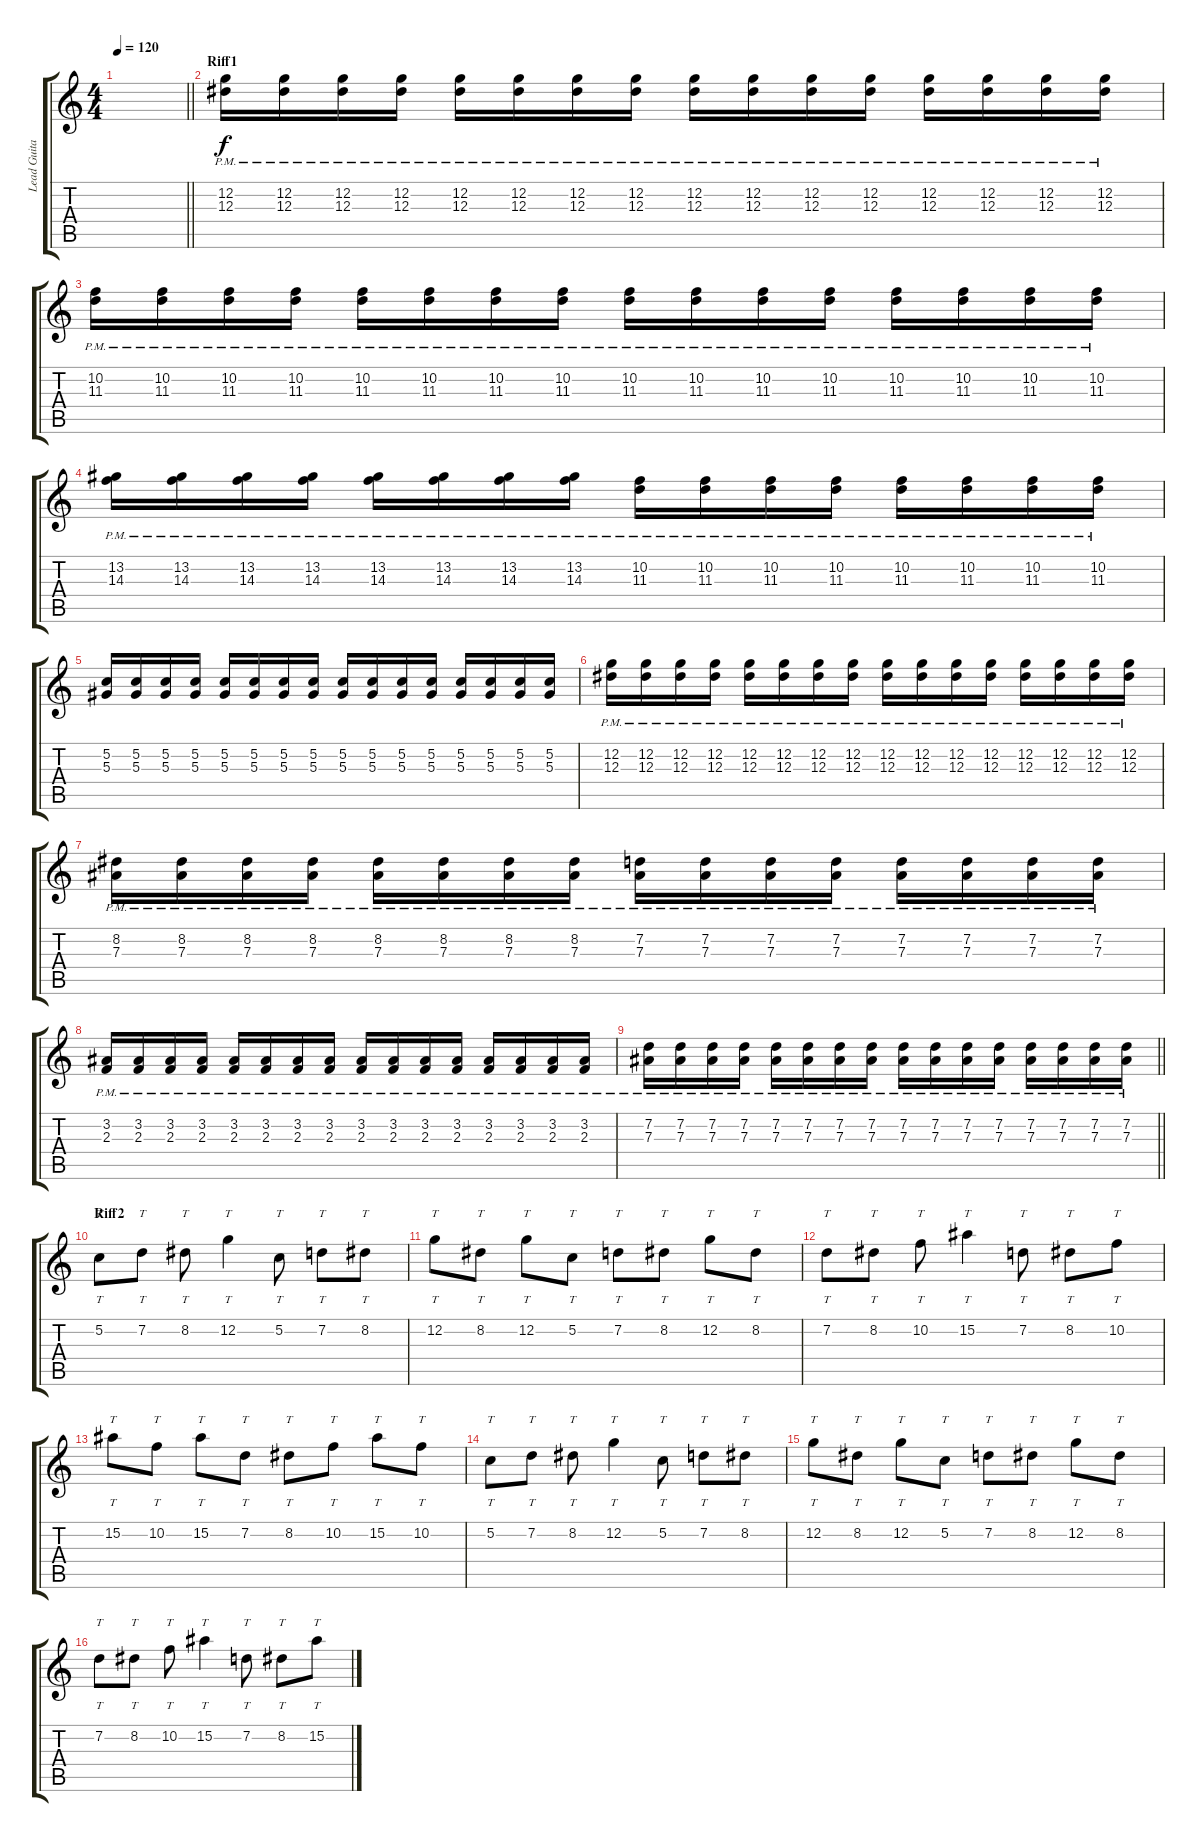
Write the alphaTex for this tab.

\track ("Lead Guitar" "Lead Guita") {instrument overdrivenguitar}
\staff {score tabs}
\tuning (C4 G3 Eb3 Bb2 F2 C2) {hide}
\ts (4 4)
\tempo 120
\clef g2
\barLineRight lightlight
\ks c
|
\section ("" "Riff1")
(12.2{pm} 12.3).16{volume 12} (12.2{pm} 12.3).16 (12.2{pm} 12.3).16 (12.2{pm} 12.3).16 (12.2{pm} 12.3).16 (12.2{pm} 12.3).16 (12.2{pm} 12.3).16 (12.2{pm} 12.3).16 (12.2{pm} 12.3).16 (12.2{pm} 12.3).16 (12.2{pm} 12.3).16 (12.2{pm} 12.3).16 (12.2{pm} 12.3).16 (12.2{pm} 12.3).16 (12.2{pm} 12.3).16 (12.2{pm} 12.3).16 |
(10.2{pm} 11.3{pm}).16 (10.2{pm} 11.3{pm}).16 (10.2{pm} 11.3{pm}).16 (10.2{pm} 11.3{pm}).16 (10.2{pm} 11.3{pm}).16 (10.2{pm} 11.3{pm}).16 (10.2{pm} 11.3{pm}).16 (10.2{pm} 11.3{pm}).16 (10.2{pm} 11.3{pm}).16 (10.2{pm} 11.3{pm}).16 (10.2{pm} 11.3{pm}).16 (10.2{pm} 11.3{pm}).16 (10.2{pm} 11.3{pm}).16 (10.2{pm} 11.3{pm}).16 (10.2{pm} 11.3{pm}).16 (10.2{pm} 11.3{pm}).16 |
(13.2{pm} 14.3{pm}).16 (13.2{pm} 14.3{pm}).16 (13.2{pm} 14.3{pm}).16 (13.2{pm} 14.3{pm}).16 (13.2{pm} 14.3{pm}).16 (13.2{pm} 14.3{pm}).16 (13.2{pm} 14.3{pm}).16 (13.2{pm} 14.3{pm}).16 (10.2{pm} 11.3{pm}).16 (10.2{pm} 11.3{pm}).16 (10.2{pm} 11.3{pm}).16 (10.2{pm} 11.3{pm}).16 (10.2{pm} 11.3{pm}).16 (10.2{pm} 11.3{pm}).16 (10.2{pm} 11.3{pm}).16 (10.2{pm} 11.3{pm}).16 |
(5.2 5.3).16 (5.2 5.3).16 (5.2 5.3).16 (5.2 5.3).16 (5.2 5.3).16 (5.2 5.3).16 (5.2 5.3).16 (5.2 5.3).16 (5.2 5.3).16 (5.2 5.3).16 (5.2 5.3).16 (5.2 5.3).16 (5.2 5.3).16 (5.2 5.3).16 (5.2 5.3).16 (5.2 5.3).16 |
(12.2{pm} 12.3).16 (12.2{pm} 12.3).16 (12.2{pm} 12.3).16 (12.2{pm} 12.3).16 (12.2{pm} 12.3).16 (12.2{pm} 12.3).16 (12.2{pm} 12.3).16 (12.2{pm} 12.3).16 (12.2{pm} 12.3).16 (12.2{pm} 12.3).16 (12.2{pm} 12.3).16 (12.2{pm} 12.3).16 (12.2{pm} 12.3).16 (12.2{pm} 12.3).16 (12.2{pm} 12.3).16 (12.2{pm} 12.3).16 |
(8.2{pm} 7.3).16 (8.2{pm} 7.3{pm}).16 (8.2{pm} 7.3{pm}).16 (8.2{pm} 7.3{pm}).16 (8.2{pm} 7.3{pm}).16 (8.2{pm} 7.3{pm}).16 (8.2{pm} 7.3{pm}).16 (8.2{pm} 7.3{pm}).16 (7.2{pm} 7.3{pm}).16 (7.2{pm} 7.3{pm}).16 (7.2{pm} 7.3{pm}).16 (7.2{pm} 7.3{pm}).16 (7.2{pm} 7.3{pm}).16 (7.2{pm} 7.3{pm}).16 (7.2{pm} 7.3{pm}).16 (7.2{pm} 7.3{pm}).16 |
(3.2{pm} 2.3{pm}).16 (3.2{pm} 2.3{pm}).16 (3.2{pm} 2.3{pm}).16 (3.2{pm} 2.3{pm}).16 (3.2{pm} 2.3{pm}).16 (3.2{pm} 2.3{pm}).16 (3.2{pm} 2.3{pm}).16 (3.2{pm} 2.3{pm}).16 (3.2{pm} 2.3{pm}).16 (3.2{pm} 2.3{pm}).16 (3.2{pm} 2.3{pm}).16 (3.2{pm} 2.3{pm}).16 (3.2{pm} 2.3{pm}).16 (3.2{pm} 2.3{pm}).16 (3.2{pm} 2.3{pm}).16 (3.2{pm} 2.3{pm}).16 |
\barLineRight lightlight
(7.2{pm} 7.3{pm}).16 (7.2{pm} 7.3{pm}).16 (7.2{pm} 7.3{pm}).16 (7.2{pm} 7.3{pm}).16 (7.2{pm} 7.3{pm}).16 (7.2{pm} 7.3{pm}).16 (7.2{pm} 7.3{pm}).16 (7.2{pm} 7.3{pm}).16 (7.2{pm} 7.3{pm}).16 (7.2{pm} 7.3{pm}).16 (7.2{pm} 7.3{pm}).16 (7.2{pm} 7.3{pm}).16 (7.2{pm} 7.3{pm}).16 (7.2{pm} 7.3{pm}).16 (7.2{pm} 7.3{pm}).16 (7.2{pm} 7.3{pm}).16 |
\section ("" "Riff2")
5.2.8{tt} 7.2.8{tt} 8.2.8{tt} 12.2.4{tt} 5.2.8{tt} 7.2.8{tt} 8.2.8{tt} |
12.2.8{tt} 8.2.8{tt} 12.2.8{tt} 5.2.8{tt} 7.2.8{tt} 8.2.8{tt} 12.2.8{tt} 8.2.8{tt} |
7.2.8{tt} 8.2.8{tt} 10.2.8{tt} 15.2.4{tt} 7.2.8{tt} 8.2.8{tt} 10.2.8{tt} |
15.2.8{tt} 10.2.8{tt} 15.2.8{tt} 7.2.8{tt} 8.2.8{tt} 10.2.8{tt} 15.2.8{tt} 10.2.8{tt} |
5.2.8{tt} 7.2.8{tt} 8.2.8{tt} 12.2.4{tt} 5.2.8{tt} 7.2.8{tt} 8.2.8{tt} |
12.2.8{tt} 8.2.8{tt} 12.2.8{tt} 5.2.8{tt} 7.2.8{tt} 8.2.8{tt} 12.2.8{tt} 8.2.8{tt} |
7.2.8{tt} 8.2.8{tt} 10.2.8{tt} 15.2.4{tt} 7.2.8{tt} 8.2.8{tt} 15.2.8{tt}
